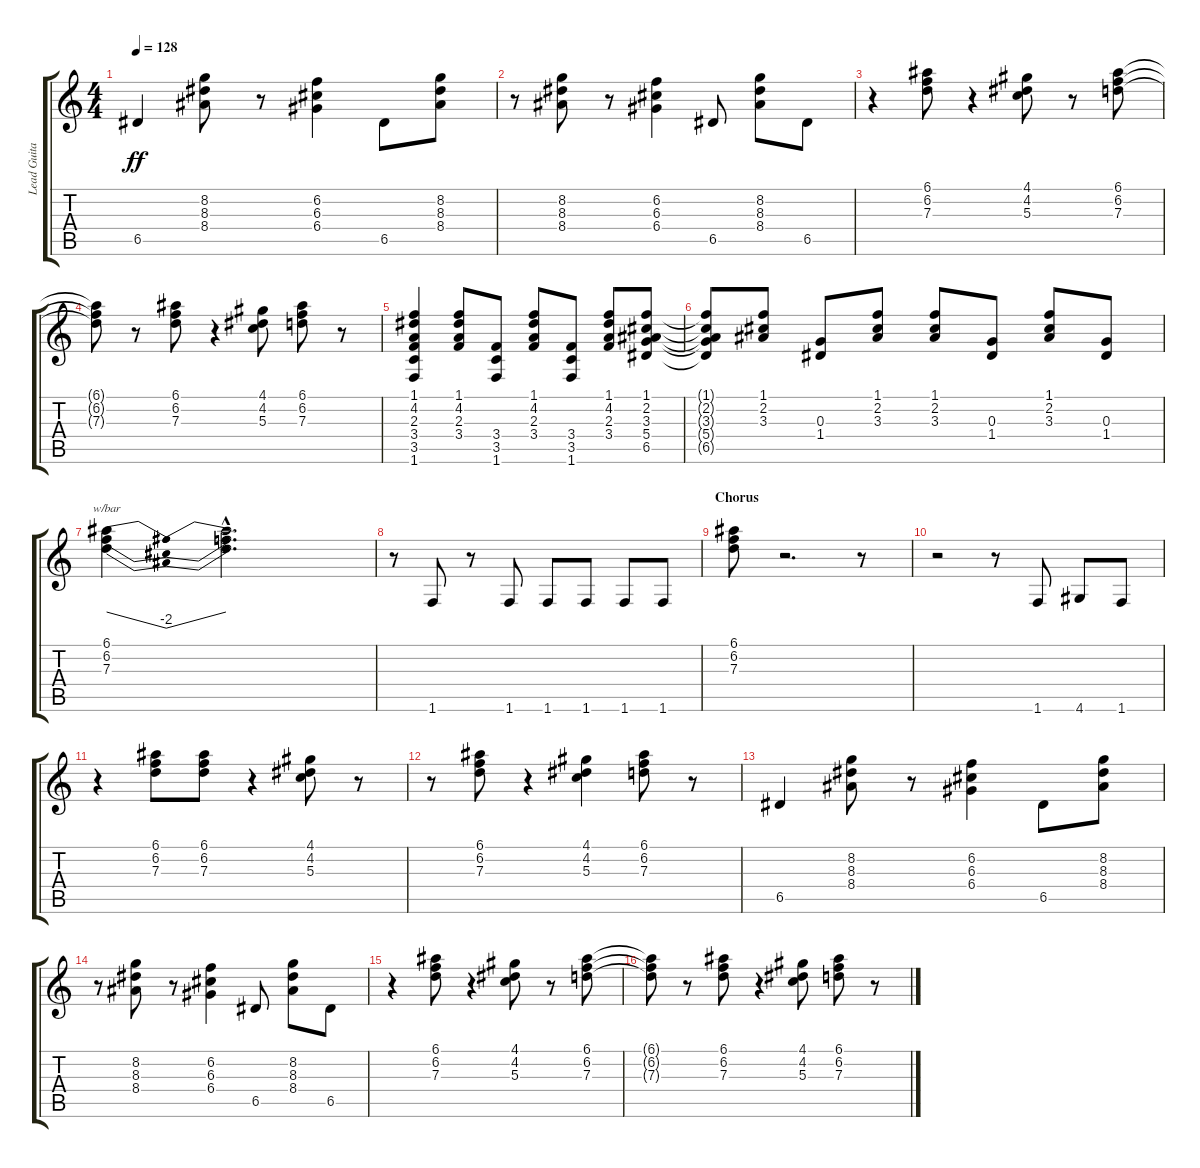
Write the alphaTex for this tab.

\track ("Lead Guitar" "Lead Guita") {instrument electricguitarclean}
\staff {score tabs}
\tuning (E4 B3 G3 D3 A2 E2) {hide}
\ts (4 4)
\tempo 128
\clef g2
\ks c
6.5.4{dy ff} (8.2 8.3 8.4).8 r.8 (6.2 6.3 6.4).4 6.5.8 (8.2 8.3 8.4).8 |
r.8 (8.2 8.3 8.4).8 r.8 (6.2 6.3 6.4).4 6.5.8 (8.2 8.3 8.4).8 6.5.8 |
r.4 (6.1 6.2 7.3).8 r.4 (4.1 4.2 5.3).8 r.8 (6.1 6.2 7.3).8 |
(6.1{t} 6.2{t} 7.3{t}).8 r.8 (6.1 6.2 7.3).8 r.4 (4.1 4.2 5.3).8 (6.1 6.2 7.3).8 r.8 |
(1.1 4.2 2.3 3.4 3.5 1.6).4 (1.1 4.2 2.3 3.4).8 (3.4 3.5 1.6).8 (1.1 4.2 2.3 3.4).8 (3.4 3.5 1.6).8 (1.1 4.2 2.3 3.4).8 (1.1 2.2 3.3 5.4 6.5).8 |
(1.1{t} 2.2{t} 3.3{t} 5.4{t} 6.5{t}).8 (1.1 2.2 3.3).8 (0.3 1.4).8 (1.1 2.2 3.3).8 (1.1 2.2 3.3).8 (0.3 1.4).8 (1.1 2.2 3.3).8 (0.3 1.4).8 |
(6.1 6.2 7.3).4{tbe (dip default 0 0 30 -8 60 0)} (6.1{hac t} 6.2{hac t} 7.3{hac t}).2{d} |
r.8{volume 16 instrument electricguitarmuted} 1.6.8 r.8 1.6.8 1.6.8 1.6.8 1.6.8 1.6.8 |
\section ("" "Chorus")
(6.1 6.2 7.3).8{volume 10 instrument electricguitarclean} r.2{d} r.8 |
r.2 r.8 1.6.8{volume 12 instrument electricguitarclean} 4.6.8 1.6.8 |
r.4 (6.1 6.2 7.3).8{volume 10} (6.1 6.2 7.3).8 r.4 (4.1 4.2 5.3).8 r.8 |
r.8 (6.1 6.2 7.3).8 r.4 (4.1 4.2 5.3).4 (6.1 6.2 7.3).8 r.8 |
6.5.4 (8.2 8.3 8.4).8 r.8 (6.2 6.3 6.4).4 6.5.8 (8.2 8.3 8.4).8 |
r.8 (8.2 8.3 8.4).8 r.8 (6.2 6.3 6.4).4 6.5.8 (8.2 8.3 8.4).8 6.5.8 |
r.4 (6.1 6.2 7.3).8 r.4 (4.1 4.2 5.3).8 r.8 (6.1 6.2 7.3).8 |
(6.1{t} 6.2{t} 7.3{t}).8 r.8 (6.1 6.2 7.3).8 r.4 (4.1 4.2 5.3).8 (6.1 6.2 7.3).8 r.8
